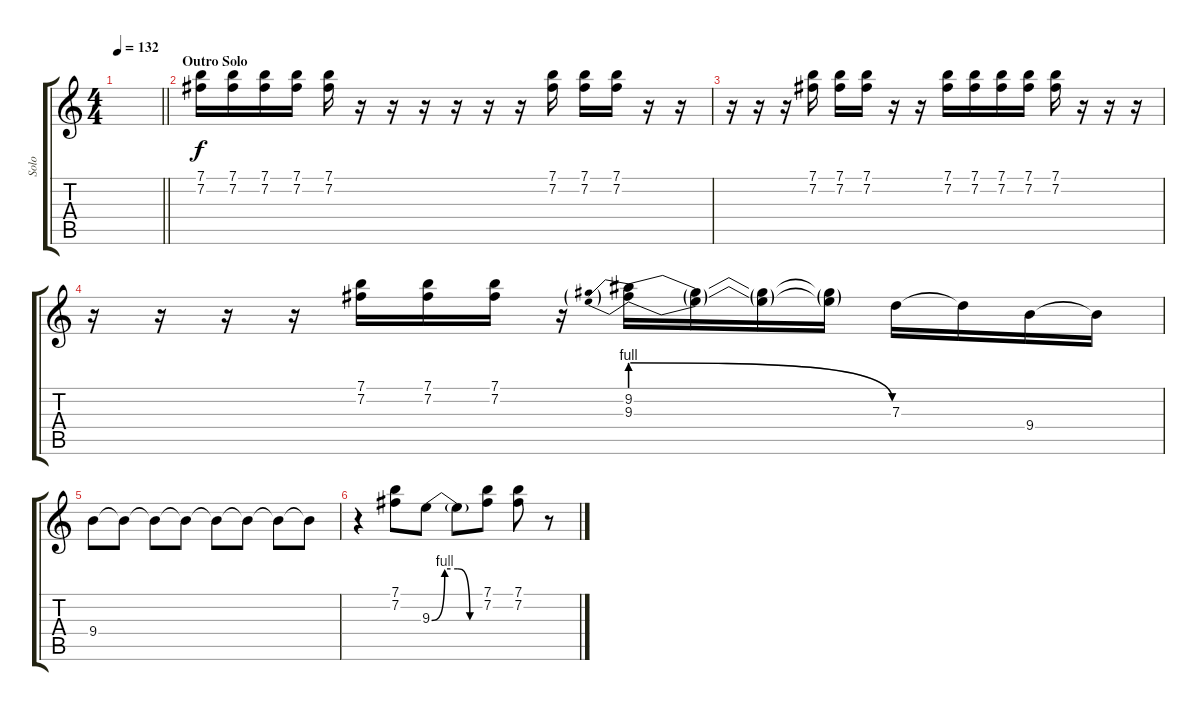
\track ("Solo" "Solo") {instrument overdrivenguitar}
\staff {score tabs}
\tuning (E4 B3 G3 D3 A2 E2) {hide}
\ts (4 4)
\tempo 132
\clef g2
\barLineRight lightlight
\ks c
|
\section ("" "Outro Solo")
(7.1 7.2).16 (7.1 7.2).16 (7.1 7.2).16 (7.1 7.2).16 (7.1 7.2).16 r.16 r.16 r.16 r.16 r.16 r.16 (7.1 7.2).16 (7.1 7.2).16 (7.1 7.2).16 r.16 r.16 |
r.16 r.16 r.16 (7.1 7.2).16 (7.1 7.2).16 (7.1 7.2).16 r.16 r.16 (7.1 7.2).16 (7.1 7.2).16 (7.1 7.2).16 (7.1 7.2).16 (7.1 7.2).16 r.16 r.16 r.16 |
r.16 r.16 r.16 r.16 (7.1 7.2).16 (7.1 7.2).16 (7.1 7.2).16 r.16 (9.2{be (prebendrelease 0 4 60 0)} 9.3{be (prebendrelease 0 4 60 0)}).16 (9.2{t} 9.3{t}).16 (9.2{t} 9.3{t}).16 (9.2{t} 9.3{t}).16 7.3.16 7.3{t}.16 9.4.16 9.4{t}.16 |
9.4.8 9.4{t}.8 9.4{t}.8 9.4{t}.8 9.4{t}.8 9.4{t}.8 9.4{t}.8 9.4{t}.8 |
r.4 (7.1 7.2).8 9.3{be (custom 0 0 15 4 30 4 44 0 60 0)}.8 9.3{t}.8 (7.1 7.2).8 (7.1 7.2).8 r.8
